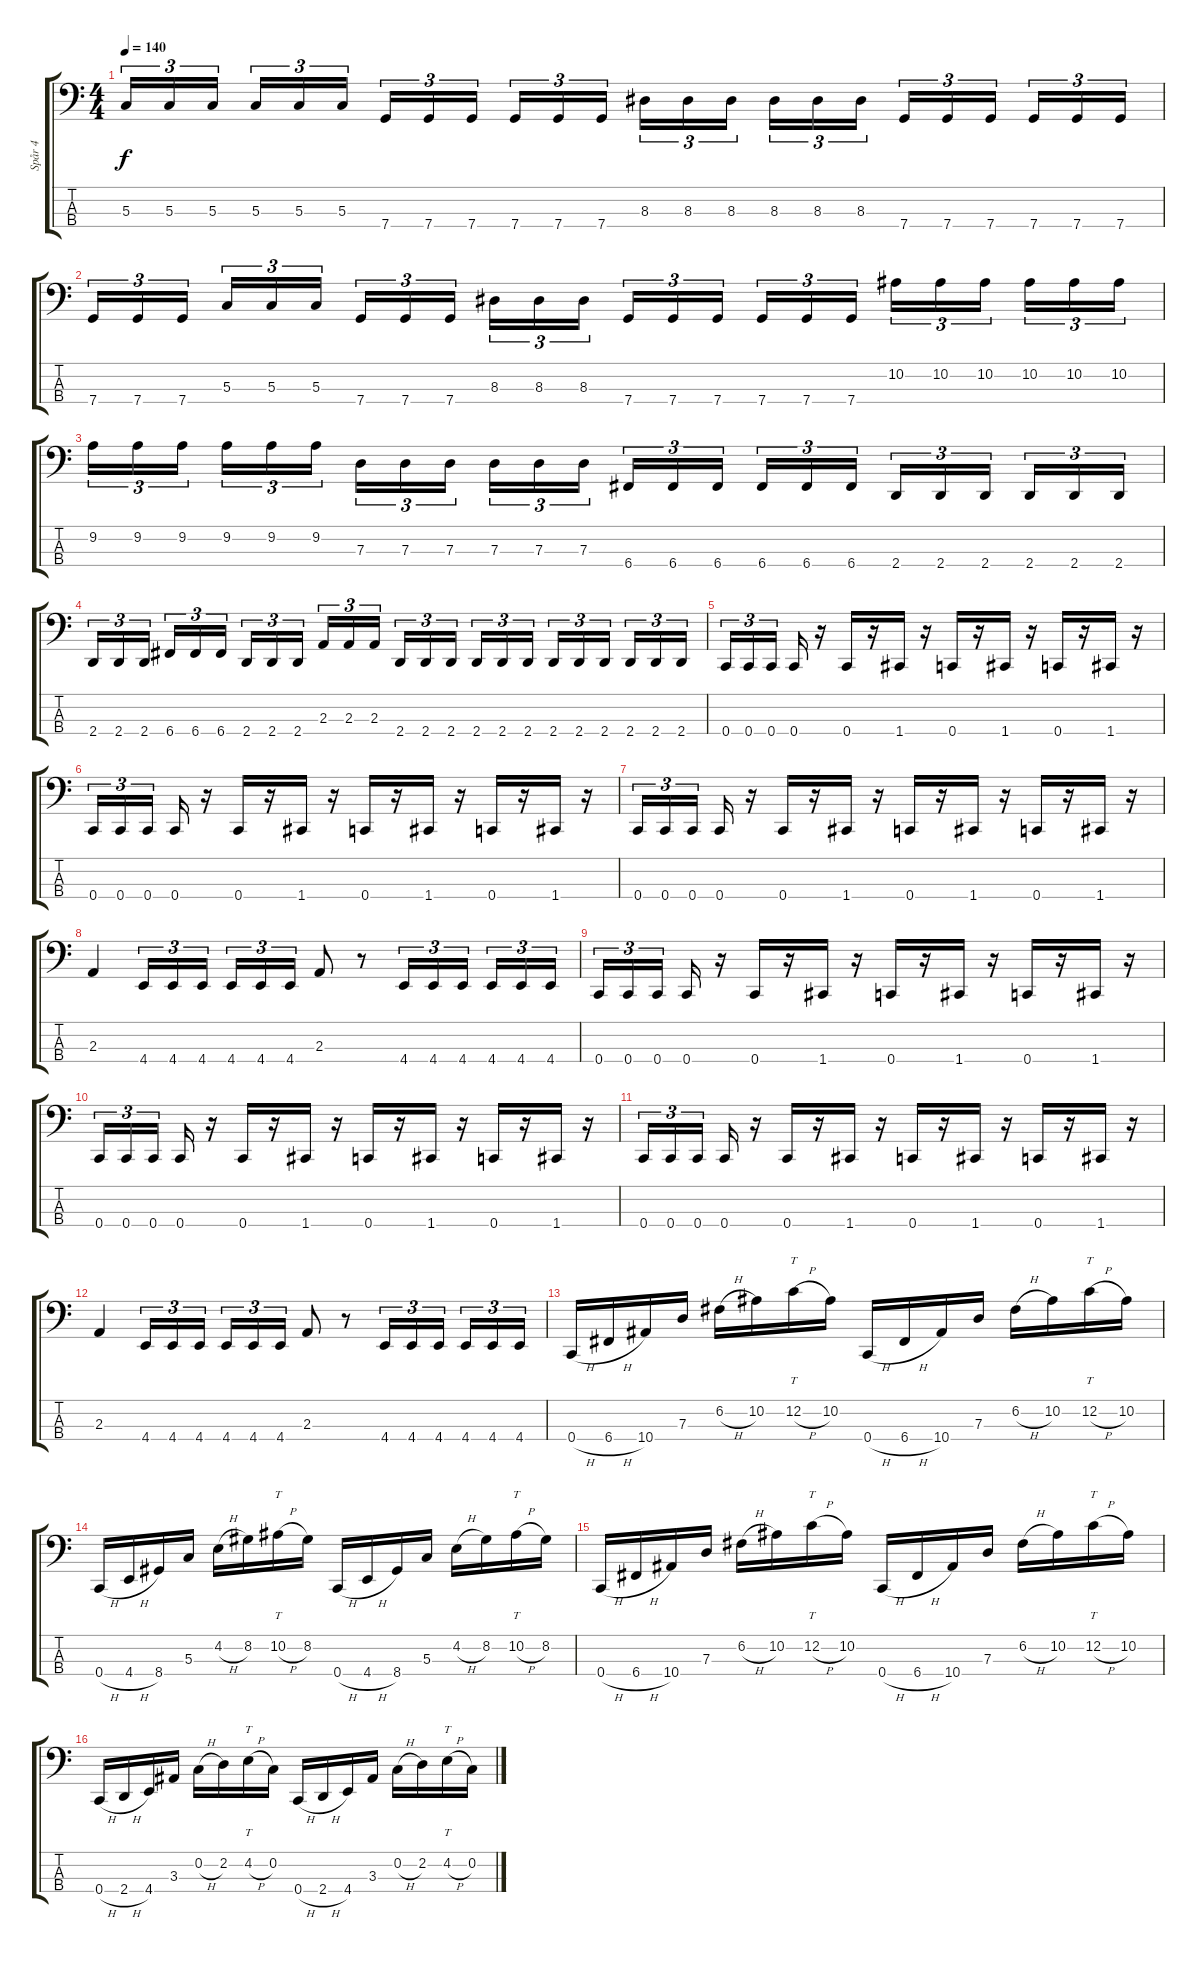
\track ("Spår 4" "Spår 4") {instrument electricbassfinger}
\staff {score tabs}
\tuning (F2 C2 G1 C1) {hide}
\ts (4 4)
\tempo 140
\clef f4
\ks c
5.3.16{tu (3 2) dy f} 5.3.16{tu (3 2)} 5.3.16{tu (3 2) beam splitsecondary} 5.3.16{tu (3 2)} 5.3.16{tu (3 2)} 5.3.16{tu (3 2)} 7.4.16{tu (3 2)} 7.4.16{tu (3 2)} 7.4.16{tu (3 2) beam splitsecondary} 7.4.16{tu (3 2)} 7.4.16{tu (3 2)} 7.4.16{tu (3 2)} 8.3.16{tu (3 2)} 8.3.16{tu (3 2)} 8.3.16{tu (3 2) beam splitsecondary} 8.3.16{tu (3 2)} 8.3.16{tu (3 2)} 8.3.16{tu (3 2)} 7.4.16{tu (3 2)} 7.4.16{tu (3 2)} 7.4.16{tu (3 2) beam splitsecondary} 7.4.16{tu (3 2)} 7.4.16{tu (3 2)} 7.4.16{tu (3 2)} |
7.4.16{tu (3 2)} 7.4.16{tu (3 2)} 7.4.16{tu (3 2) beam splitsecondary} 5.3.16{tu (3 2)} 5.3.16{tu (3 2)} 5.3.16{tu (3 2)} 7.4.16{tu (3 2)} 7.4.16{tu (3 2)} 7.4.16{tu (3 2) beam splitsecondary} 8.3.16{tu (3 2)} 8.3.16{tu (3 2)} 8.3.16{tu (3 2)} 7.4.16{tu (3 2)} 7.4.16{tu (3 2)} 7.4.16{tu (3 2) beam splitsecondary} 7.4.16{tu (3 2)} 7.4.16{tu (3 2)} 7.4.16{tu (3 2)} 10.2.16{tu (3 2)} 10.2.16{tu (3 2)} 10.2.16{tu (3 2) beam splitsecondary} 10.2.16{tu (3 2)} 10.2.16{tu (3 2)} 10.2.16{tu (3 2)} |
9.2.16{tu (3 2)} 9.2.16{tu (3 2)} 9.2.16{tu (3 2) beam splitsecondary} 9.2.16{tu (3 2)} 9.2.16{tu (3 2)} 9.2.16{tu (3 2)} 7.3.16{tu (3 2)} 7.3.16{tu (3 2)} 7.3.16{tu (3 2) beam splitsecondary} 7.3.16{tu (3 2)} 7.3.16{tu (3 2)} 7.3.16{tu (3 2)} 6.4.16{tu (3 2)} 6.4.16{tu (3 2)} 6.4.16{tu (3 2) beam splitsecondary} 6.4.16{tu (3 2)} 6.4.16{tu (3 2)} 6.4.16{tu (3 2)} 2.4.16{tu (3 2)} 2.4.16{tu (3 2)} 2.4.16{tu (3 2) beam splitsecondary} 2.4.16{tu (3 2)} 2.4.16{tu (3 2)} 2.4.16{tu (3 2)} |
2.4.16{tu (3 2)} 2.4.16{tu (3 2)} 2.4.16{tu (3 2) beam splitsecondary} 6.4.16{tu (3 2)} 6.4.16{tu (3 2)} 6.4.16{tu (3 2)} 2.4.16{tu (3 2)} 2.4.16{tu (3 2)} 2.4.16{tu (3 2) beam splitsecondary} 2.3.16{tu (3 2)} 2.3.16{tu (3 2)} 2.3.16{tu (3 2)} 2.4.16{tu (3 2)} 2.4.16{tu (3 2)} 2.4.16{tu (3 2) beam splitsecondary} 2.4.16{tu (3 2)} 2.4.16{tu (3 2)} 2.4.16{tu (3 2)} 2.4.16{tu (3 2)} 2.4.16{tu (3 2)} 2.4.16{tu (3 2) beam splitsecondary} 2.4.16{tu (3 2)} 2.4.16{tu (3 2)} 2.4.16{tu (3 2)} |
0.4.16{tu (3 2)} 0.4.16{tu (3 2)} 0.4.16{tu (3 2) beam splitsecondary} 0.4.16 r.16 0.4.16 r.16 1.4.16 r.16 0.4.16 r.16 1.4.16 r.16 0.4.16 r.16 1.4.16 r.16 |
0.4.16{tu (3 2)} 0.4.16{tu (3 2)} 0.4.16{tu (3 2) beam splitsecondary} 0.4.16 r.16 0.4.16 r.16 1.4.16 r.16 0.4.16 r.16 1.4.16 r.16 0.4.16 r.16 1.4.16 r.16 |
0.4.16{tu (3 2)} 0.4.16{tu (3 2)} 0.4.16{tu (3 2) beam splitsecondary} 0.4.16 r.16 0.4.16 r.16 1.4.16 r.16 0.4.16 r.16 1.4.16 r.16 0.4.16 r.16 1.4.16 r.16 |
2.3.4 4.4.16{tu (3 2)} 4.4.16{tu (3 2)} 4.4.16{tu (3 2) beam splitsecondary} 4.4.16{tu (3 2)} 4.4.16{tu (3 2)} 4.4.16{tu (3 2)} 2.3.8 r.8 4.4.16{tu (3 2)} 4.4.16{tu (3 2)} 4.4.16{tu (3 2) beam splitsecondary} 4.4.16{tu (3 2)} 4.4.16{tu (3 2)} 4.4.16{tu (3 2)} |
0.4.16{tu (3 2)} 0.4.16{tu (3 2)} 0.4.16{tu (3 2) beam splitsecondary} 0.4.16 r.16 0.4.16 r.16 1.4.16 r.16 0.4.16 r.16 1.4.16 r.16 0.4.16 r.16 1.4.16 r.16 |
0.4.16{tu (3 2)} 0.4.16{tu (3 2)} 0.4.16{tu (3 2) beam splitsecondary} 0.4.16 r.16 0.4.16 r.16 1.4.16 r.16 0.4.16 r.16 1.4.16 r.16 0.4.16 r.16 1.4.16 r.16 |
0.4.16{tu (3 2)} 0.4.16{tu (3 2)} 0.4.16{tu (3 2) beam splitsecondary} 0.4.16 r.16 0.4.16 r.16 1.4.16 r.16 0.4.16 r.16 1.4.16 r.16 0.4.16 r.16 1.4.16 r.16 |
2.3.4 4.4.16{tu (3 2)} 4.4.16{tu (3 2)} 4.4.16{tu (3 2) beam splitsecondary} 4.4.16{tu (3 2)} 4.4.16{tu (3 2)} 4.4.16{tu (3 2)} 2.3.8 r.8 4.4.16{tu (3 2)} 4.4.16{tu (3 2)} 4.4.16{tu (3 2) beam splitsecondary} 4.4.16{tu (3 2)} 4.4.16{tu (3 2)} 4.4.16{tu (3 2)} |
0.4{h}.16 6.4{h}.16 10.4.16 7.3.16 6.2{h}.16 10.2.16 12.2{h}.16{tt} 10.2.16 0.4{h}.16 6.4{h}.16 10.4.16 7.3.16 6.2{h}.16 10.2.16 12.2{h}.16{tt} 10.2.16 |
0.4{h}.16 4.4{h}.16 8.4.16 5.3.16 4.2{h}.16 8.2.16 10.2{h}.16{tt} 8.2.16 0.4{h}.16 4.4{h}.16 8.4.16 5.3.16 4.2{h}.16 8.2.16 10.2{h}.16{tt} 8.2.16 |
0.4{h}.16 6.4{h}.16 10.4.16 7.3.16 6.2{h}.16 10.2.16 12.2{h}.16{tt} 10.2.16 0.4{h}.16 6.4{h}.16 10.4.16 7.3.16 6.2{h}.16 10.2.16 12.2{h}.16{tt} 10.2.16 |
0.4{h}.16 2.4{h}.16 4.4.16 3.3.16 0.2{h}.16 2.2.16 4.2{h}.16{tt} 0.2.16 0.4{h}.16 2.4{h}.16 4.4.16 3.3.16 0.2{h}.16 2.2.16 4.2{h}.16{tt} 0.2.16
